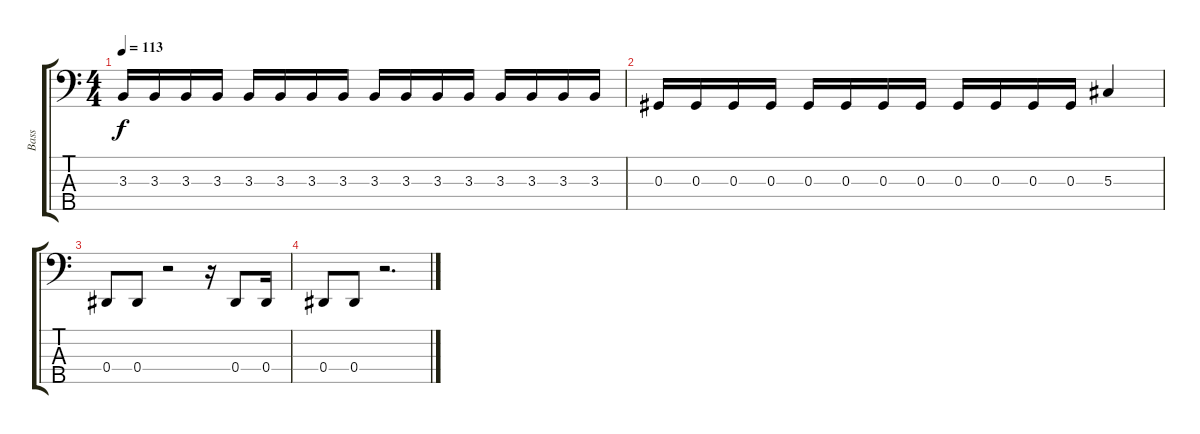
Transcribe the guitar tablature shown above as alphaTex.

\track ("Bass" "Bass") {instrument electricbassfinger}
\staff {score tabs}
\tuning (Gb2 Db2 Ab1 Eb1 Bb0) {hide}
\ts (4 4)
\tempo 113
\clef f4
\ks c
3.3.16{dy f} 3.3.16 3.3.16 3.3.16 3.3.16 3.3.16 3.3.16 3.3.16 3.3.16 3.3.16 3.3.16 3.3.16 3.3.16 3.3.16 3.3.16 3.3.16 |
0.3.16 0.3.16 0.3.16 0.3.16 0.3.16 0.3.16 0.3.16 0.3.16 0.3.16 0.3.16 0.3.16 0.3.16 5.3.4 |
0.4.8 0.4.8 r.2 r.16 0.4.8 0.4.16 |
0.4.8 0.4.8 r.2{d}
